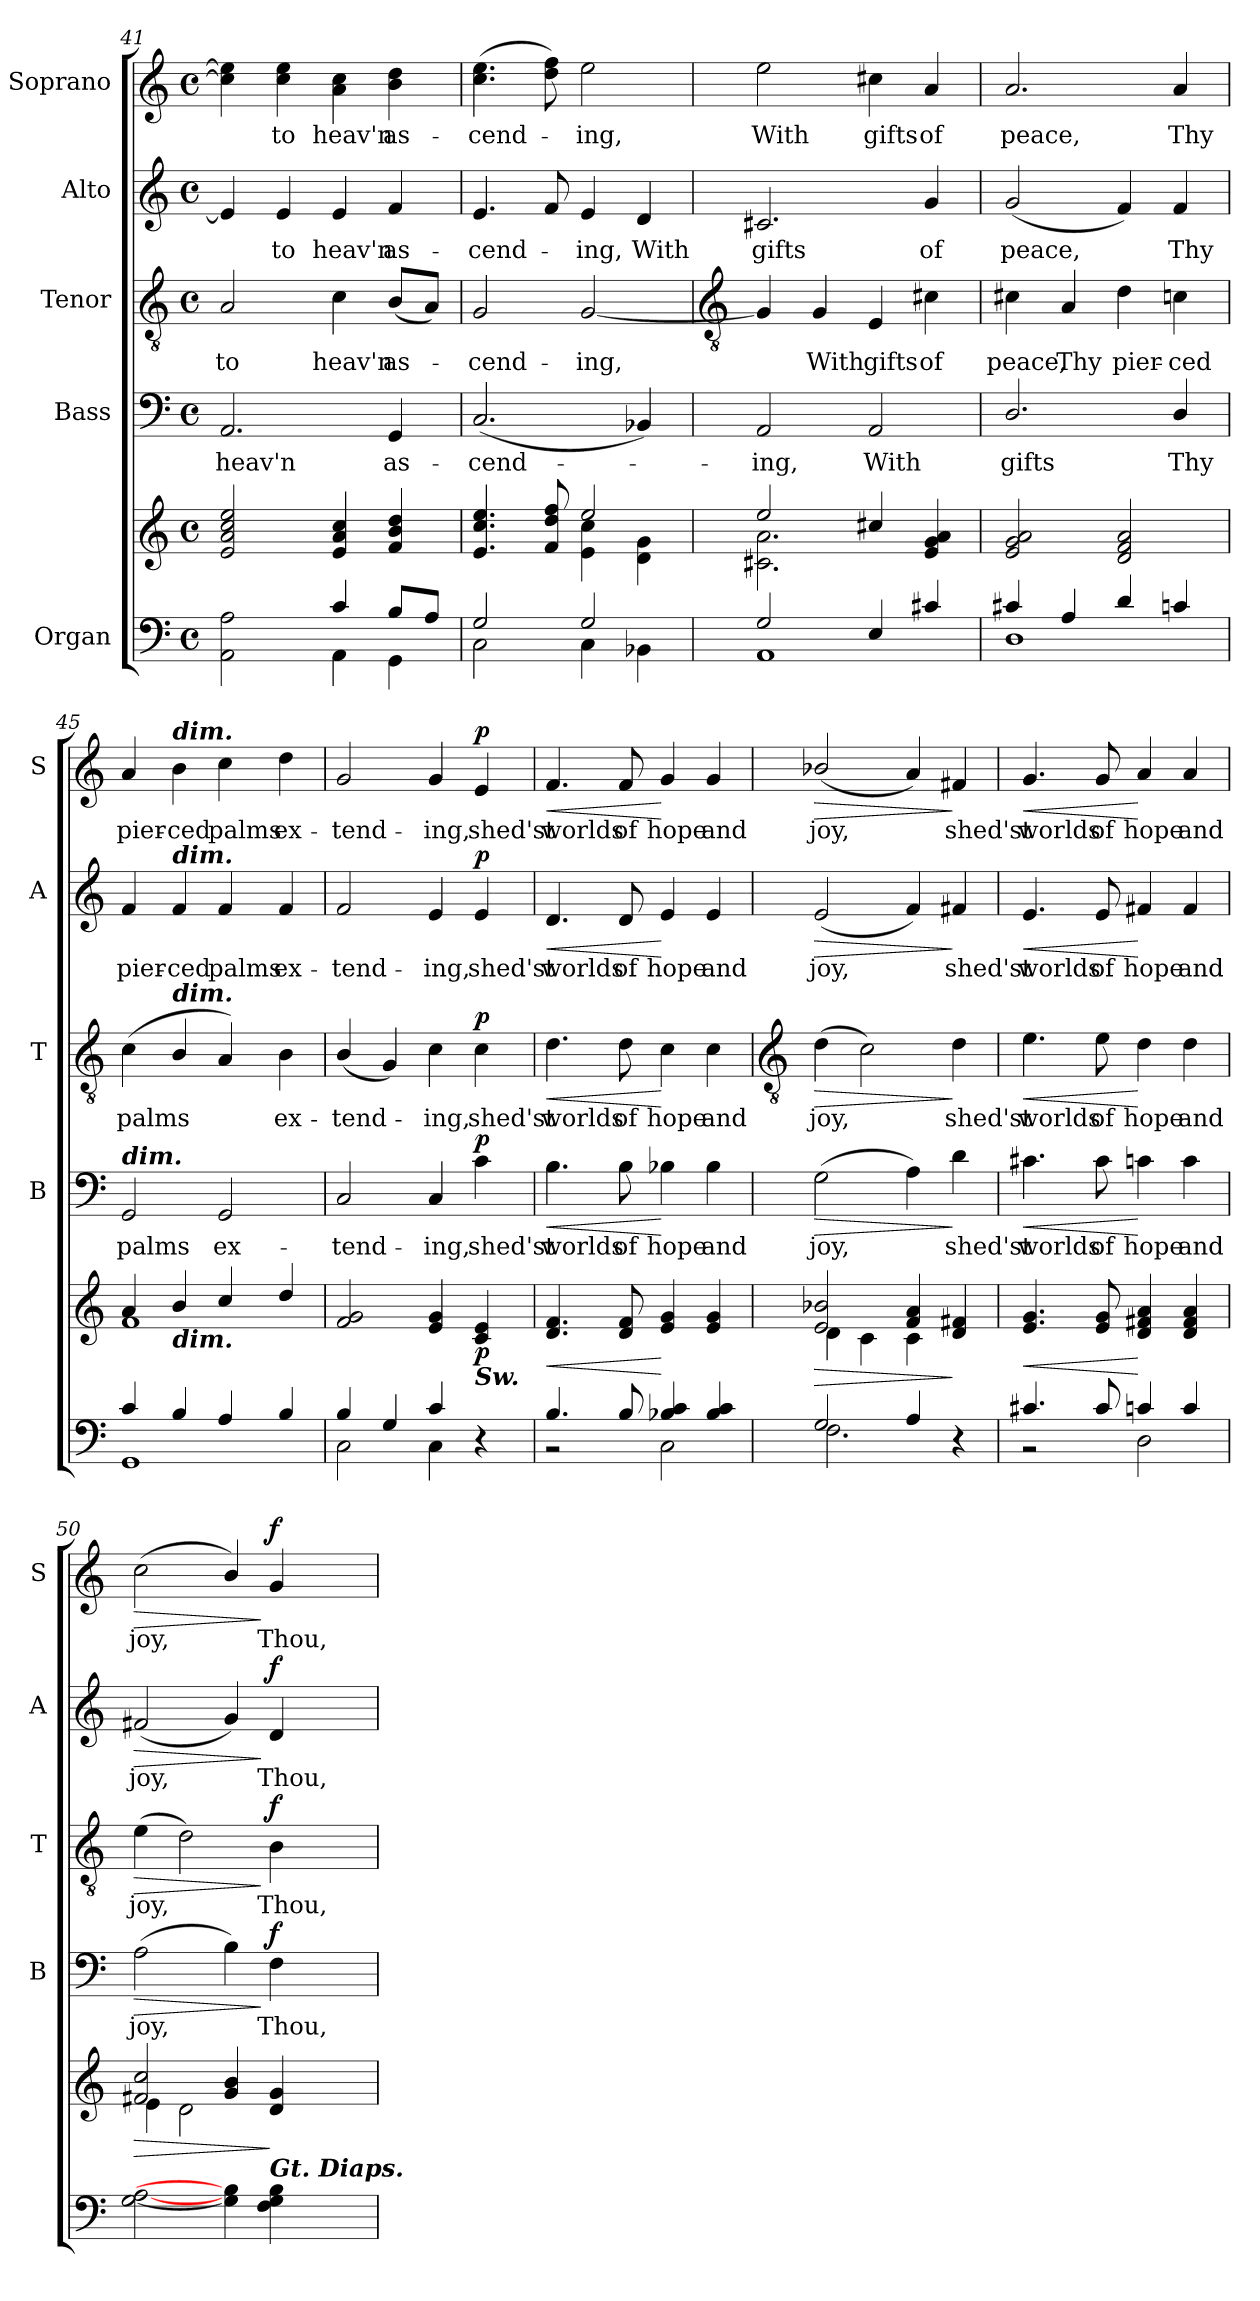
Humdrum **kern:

**kern	**kern	**dynam	**kern	**text	**dynam	**kern	**text	**dynam	**kern	**text	**dynam	**kern	**text	**dynam
*part5	*part5	*part5	*part4	*part4	*part4	*part3	*part3	*part3	*part2	*part2	*part2	*part1	*part1	*part1
*staff6	*staff5	*staff5/6	*staff4	*staff4	*staff4	*staff3	*staff3	*staff3	*staff2	*staff2	*staff2	*staff1	*staff1	*staff1
*I"Organ	*	*	*I"Bass	*	*	*I"Tenor	*	*	*I"Alto	*	*	*I"Soprano	*	*
*	*	*	*I'B	*	*	*I'T	*	*	*I'A	*	*	*I'S	*	*
*clefF4	*clefG2	*	*clefF4	*	*	*clefGv2	*	*	*clefG2	*	*	*clefG2	*	*
*k[]	*k[]	*	*k[]	*	*	*k[]	*	*	*k[]	*	*	*k[]	*	*
*C:	*C:	*	*C:	*	*	*C:	*	*	*C:	*	*	*C:	*	*
*M4/4	*M4/4	*	*M4/4	*	*	*M4/4	*	*	*M4/4	*	*	*M4/4	*	*
*met(c)	*met(c)	*	*met(c)	*	*	*met(c)	*	*	*met(c)	*	*	*met(c)	*	*
=41	=41	=41	=41	=41	=41	=41	=41	=41	=41	=41	=41	=41	=41	=41
*^	*^	*	*	*	*	*	*	*	*	*	*	*	*	*
!	!	!	!	!	!	!LO:LY:b	!	!	!LO:LY:b	!	!	!	!	!	!	!
2ryy	2AA\ 2A\	2e/ 2a/ 2cc/ 2ee/	1ryy	.	2.AA	heav'n	.	2A	to	.	4e]	.	.	4cc] 4ee]	.	.
!	!	!	!	!	!	!	!	!	!	!	!	!LO:LY:b	!	!	!LO:LY:b	!
.	.	.	.	.	.	.	.	.	.	.	4e	to	.	4cc 4ee	to	.
!	!	!	!	!	!	!	!	!	!LO:LY:b	!	!	!LO:LY:b	!	!	!LO:LY:b	!
4c/	4AA\	4e/ 4a/ 4cc/	.	.	.	.	.	4c	heav'n	.	4e	heav'n	.	4a 4cc	heav'n	.
!	!	!	!	!	!	!LO:LY:b	!	!	!LO:LY:b	!	!	!LO:LY:b	!	!	!LO:LY:b	!
8B/L	4GG\	4f/ 4b/ 4dd/	.	.	4GG	as-	.	(<8BL	as-	.	4f	as-	.	4b 4dd	as-	.
8A/J	.	.	.	.	.	.	.	8AJ)	.	.	.	.	.	.	.	.
=42	=42	=42	=42	=42	=42	=42	=42	=42	=42	=42	=42	=42	=42	=42	=42	=42
!	!	!	!	!	!	!LO:LY:b	!	!	!LO:LY:b	!	!	!LO:LY:b	!	!	!LO:LY:b	!
2G/	2C\	4.e/ 4.cc/ 4.ee/	2ryy	.	(<2.C	-cend-	.	2G	cend-	.	4.e	-cend-	.	(>4.cc 4.ee	-cend-	.
.	.	8f/ 8dd/ 8ff/	.	.	.	.	.	.	.	.	8f	.	.	8dd 8ff)	.	.
!	!	!	!	!	!	!	!	!	!LO:LY:b	!	!	!LO:LY:b	!	!	!LO:LY:b	!
2G/	4C\	2ee/	4e\ 4cc\	.	.	.	.	[2G	-ing,	.	4e	ing,	.	2ee	ing,	.
!	!	!	!	!	!	!	!	!	!	!	!	!LO:LY:b	!	!	!	!
.	4BB-X\	.	4d\ 4g\	.	4BB-X)	.	.	.	.	.	4d	With	.	.	.	.
!!LO:LB:g=z
=43	=43	=43	=43	=43	=43	=43	=43	=43	=43	=43	=43	=43	=43	=43	=43	=43
*	*	*	*	*	*	*	*	*clefGv2	*	*	*	*	*	*	*	*
!	!	!	!	!	!	!LO:LY:b	!	!	!	!	!	!LO:LY:b	!	!	!LO:LY:b	!
2G/	1AA\	2ee/	2.c#X\ 2.a\	.	2AA	ing,	.	4G]	.	.	2.c#X	gifts	.	2ee	With	.
!	!	!	!	!	!	!	!	!	!LO:LY:b	!	!	!	!	!	!	!
.	.	.	.	.	.	.	.	4G	With	.	.	.	.	.	.	.
!	!	!	!	!	!	!LO:LY:b	!	!	!LO:LY:b	!	!	!	!	!	!LO:LY:b	!
4E/	.	4cc#X/	.	.	2AA	With	.	4E	gifts	.	.	.	.	4cc#X	gifts	.
!	!	!	!	!	!	!	!	!	!LO:LY:b	!	!	!LO:LY:b	!	!	!LO:LY:b	!
4c#X/	.	4e/ 4g/ 4a/	4ryy	.	.	.	.	4c#X	of	.	4g	of	.	4a	of	.
=44	=44	=44	=44	=44	=44	=44	=44	=44	=44	=44	=44	=44	=44	=44	=44	=44
!	!	!	!	!	!	!LO:LY:b	!	!	!LO:LY:b	!	!	!LO:LY:b	!	!	!LO:LY:b	!
4c#X/	1D/	2e/ 2g/ 2a/	1ryy	.	2.D/	gifts	.	4c#X	peace,	.	(<2g	peace,	.	2.a	peace,	.
!	!	!	!	!	!	!	!	!	!LO:LY:b	!	!	!	!	!	!	!
4A/	.	.	.	.	.	.	.	4A	Thy	.	.	.	.	.	.	.
!	!	!	!	!	!	!	!	!	!LO:LY:b	!	!	!	!	!	!	!
4d/	.	2d/ 2f/ 2a/	.	.	.	.	.	4d	pier-	.	4f)	.	.	.	.	.
!	!	!	!	!	!	!LO:LY:b	!	!	!LO:LY:b	!	!	!LO:LY:b	!	!	!LO:LY:b	!
4cn/	.	.	.	.	4D/	Thy	.	4cn	-ced	.	4f	Thy	.	4a	Thy	.
=45	=45	=45	=45	=45	=45	=45	=45	=45	=45	=45	=45	=45	=45	=45	=45	=45
!	!	!	!	!	!LO:TX:a:Bi:t=dim.	!	!	!	!	!	!	!	!	!	!	!
!	!	!	!	!	!	!LO:LY:b	!	!	!LO:LY:b	!	!	!LO:LY:b	!	!	!LO:LY:b	!
4c/	1GG\	4a/	1f\	.	2GG	palms	.	(<4c	palms	.	4f	pier-	.	4a	pier-	.
!	!	!	!	!	!	!	!	!	!	!	!	!	!	!LO:TX:a:Bi:t=dim.	!	!
!	!	!	!	!	!	!	!	!	!	!	!LO:TX:a:Bi:t=dim.	!	!	!	!	!
!	!	!	!	!	!	!	!	!LO:TX:a:Bi:t=dim.	!	!	!	!	!	!	!	!
!	!	!LO:TX:b:Bi:t=dim.	!	!	!	!	!	!	!	!	!	!	!	!	!	!
!	!	!	!	!	!	!	!	!	!	!	!	!LO:LY:b	!	!	!LO:LY:b	!
4B/	.	4b/	.	.	.	.	.	4B/	.	.	4f	-ced	.	4b	-ced	.
!	!	!	!	!	!	!LO:LY:b	!	!	!	!	!	!LO:LY:b	!	!	!LO:LY:b	!
4A/	.	4cc/	.	.	2GG	ex-	.	4A)	.	.	4f	palms	.	4cc	palms	.
!	!	!	!	!	!	!	!	!	!LO:LY:b	!	!	!LO:LY:b	!	!	!LO:LY:b	!
4B/	.	4dd/	.	.	.	.	.	4B	ex-	.	4f	ex-	.	4dd	ex-	.
=46	=46	=46	=46	=46	=46	=46	=46	=46	=46	=46	=46	=46	=46	=46	=46	=46
!	!	!	!	!	!	!LO:LY:b	!	!	!LO:LY:b	!	!	!LO:LY:b	!	!	!LO:LY:b	!
4B/	2C\	2f/ 2g/	1ryy	.	2C	-tend-	.	(<4B/	-tend-	.	2f	-tend-	.	2g	-tend-	.
4G/	.	.	.	.	.	.	.	4G)	.	.	.	.	.	.	.	.
!	!	!	!	!	!	!LO:LY:b	!	!	!LO:LY:b	!	!	!LO:LY:b	!	!	!LO:LY:b	!
4c/	4C\	4e/ 4g/	.	.	4C	-ing,	.	4c	ing,	.	4e	-ing,	.	4g	-ing,	.
!	!	!LO:TX:b:Bi:t=Sw.	!	!	!	!	!	!	!	!	!	!	!	!	!	!
!	!	!	!	!LO:DY:b	!	!LO:LY:b	!LO:DY:b	!	!LO:LY:b	!LO:DY:b	!	!LO:LY:b	!LO:DY:b	!	!LO:LY:b	!LO:DY:b
4ryy	4r	4c/ 4e/	.	p	4c	shed'st	p	4c	shed'st	p	4e	shed'st	p	4e	shed'st	p
=47	=47	=47	=47	=47	=47	=47	=47	=47	=47	=47	=47	=47	=47	=47	=47	=47
!	!	!	!	!LO:HP:b	!	!LO:LY:b	!LO:HP:b	!	!LO:LY:b	!LO:HP:b	!	!LO:LY:b	!LO:HP:b	!	!LO:LY:b	!LO:HP:b
4.B/	2r	4.d/ 4.f/	1ryy	<	4.B	worlds	<	4.d	worlds	<	4.d	worlds	<	4.f	worlds	<
!	!	!	!	!	!	!LO:LY:b	!	!	!LO:LY:b	!	!	!LO:LY:b	!	!	!LO:LY:b	!
8B/	.	8d/ 8f/	.	.	8B	of	.	8d	of	.	8d	of	.	8f	of	.
!	!	!	!	!	!	!LO:LY:b	!	!	!LO:LY:b	!	!	!LO:LY:b	!	!	!LO:LY:b	!
4B-X/ 4c/	2C\	4e/ 4g/	.	[	4B-X	hope	[	4c	hope	[	4e	hope	[	4g	hope	[
!	!	!	!	!	!	!LO:LY:b	!	!	!LO:LY:b	!	!	!LO:LY:b	!	!	!LO:LY:b	!
4B-/ 4c/	.	4e/ 4g/	.	.	4B-	and	.	4c	and	.	4e	and	.	4g	and	.
!!LO:LB:g=z
=48	=48	=48	=48	=48	=48	=48	=48	=48	=48	=48	=48	=48	=48	=48	=48	=48
*	*	*	*	*	*	*	*	*clefGv2	*	*	*	*	*	*	*	*
!	!	!	!	!LO:HP:b	!	!LO:LY:b	!LO:HP:b	!	!LO:LY:b	!LO:HP:b	!	!LO:LY:b	!LO:HP:b	!	!LO:LY:b	!LO:HP:b
2G/	2.F\	2e/ 2b-X/	4d\	>	(>2G	joy,	>	(>4d	joy,	>	(<2e	joy,	>	(<2b-X/	joy,	>
.	.	.	4c\	.	.	.	.	2c)	.	.	.	.	.	.	.	.
4A/	.	4f/ 4a/	4c\	.	4A)	.	.	.	.	.	4f)	.	.	4a)	.	.
!	!	!	!	!	!	!LO:LY:b	!	!	!LO:LY:b	!	!	!LO:LY:b	!	!	!LO:LY:b	!
4ryy	4r	4d/ 4f#X/	4ryy	]	4d	shed'st	]	4d	shed'st	]	4f#X	shed'st	]	4f#X	shed'st	]
=49	=49	=49	=49	=49	=49	=49	=49	=49	=49	=49	=49	=49	=49	=49	=49	=49
!	!	!	!	!LO:HP:b	!	!LO:LY:b	!LO:HP:b	!	!LO:LY:b	!LO:HP:b	!	!LO:LY:b	!LO:HP:b	!	!LO:LY:b	!LO:HP:b
4.c#X/	2r	4.e/ 4.g/	1ryy	<	4.c#X	worlds	<	4.e	worlds	<	4.e	worlds	<	4.g	worlds	<
!	!	!	!	!	!	!LO:LY:b	!	!	!LO:LY:b	!	!	!LO:LY:b	!	!	!LO:LY:b	!
8c#/	.	8e/ 8g/	.	.	8c#	of	.	8e	of	.	8e	of	.	8g	of	.
!	!	!	!	!	!	!LO:LY:b	!	!	!LO:LY:b	!	!	!LO:LY:b	!	!	!LO:LY:b	!
4cn/	2D\	4d/ 4f#X/ 4a/	.	[	4cn	hope	[	4d	hope	[	4f#X	hope	[	4a	hope	[
!	!	!	!	!	!	!LO:LY:b	!	!	!LO:LY:b	!	!	!LO:LY:b	!	!	!LO:LY:b	!
4c/	.	4d/ 4f#/ 4a/	.	.	4c	and	.	4d	and	.	4f#	and	.	4a	and	.
=50	=50	=50	=50	=50	=50	=50	=50	=50	=50	=50	=50	=50	=50	=50	=50	=50
!	!	!	!	!LO:HP:b	!	!LO:LY:b	!LO:HP:b	!	!LO:LY:b	!LO:HP:b	!	!LO:LY:b	!LO:HP:b	!	!LO:LY:b	!LO:HP:b
1ryy	[2G\ [2A\	2f#X/ 2cc/	4e\	>	(>2A	joy,	>	(>4e	joy,	>	(<2f#X	joy,	>	(<2cc	joy,	>
.	.	.	2d\	.	.	.	.	2d)	.	.	.	.	.	.	.	.
.	4G\] 4B\]	4g/ 4b/	.	.	4B)	.	.	.	.	.	4g)	.	.	4b/)	.	.
!	!	!LO:TX:b:Bi:t=Gt. Diaps.	!	!	!	!	!	!	!	!	!	!	!	!	!	!
!	!	!	!	!	!	!LO:LY:b	!LO:DY:n=1:b	!	!LO:LY:b	!LO:DY:n=1:b	!	!LO:LY:b	!LO:DY:n=1:b	!	!LO:LY:b	!LO:DY:n=1:b
.	4F\ 4G\ 4B\	4d/ 4g/	4ryy	]	4F	Thou,	] f	4B	Thou,	] f	4d	Thou,	] f	4g	Thou,	] f
*v	*v	*	*	*	*	*	*	*	*	*	*	*	*	*	*	*
*	*v	*v	*	*	*	*	*	*	*	*	*	*	*	*	*
=	=	=	=	=	=	=	=	=	=	=	=	=	=	=
*-	*-	*-	*-	*-	*-	*-	*-	*-	*-	*-	*-	*-	*-	*-
